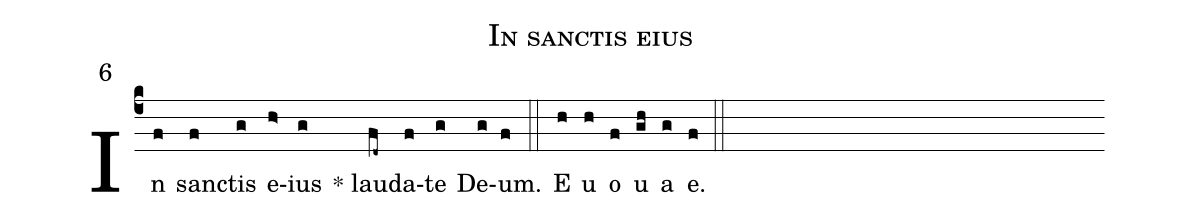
name:In sanctis eius;
mode: 6;
%%
(c4)In(f) san(f)ctis(g) e(h>)ius(g) * lau(fd~)da(f)te(g) De(g)um.(f) (::) E(h) u(h) o(f) u(gh) a(g) e.(f) (::)
